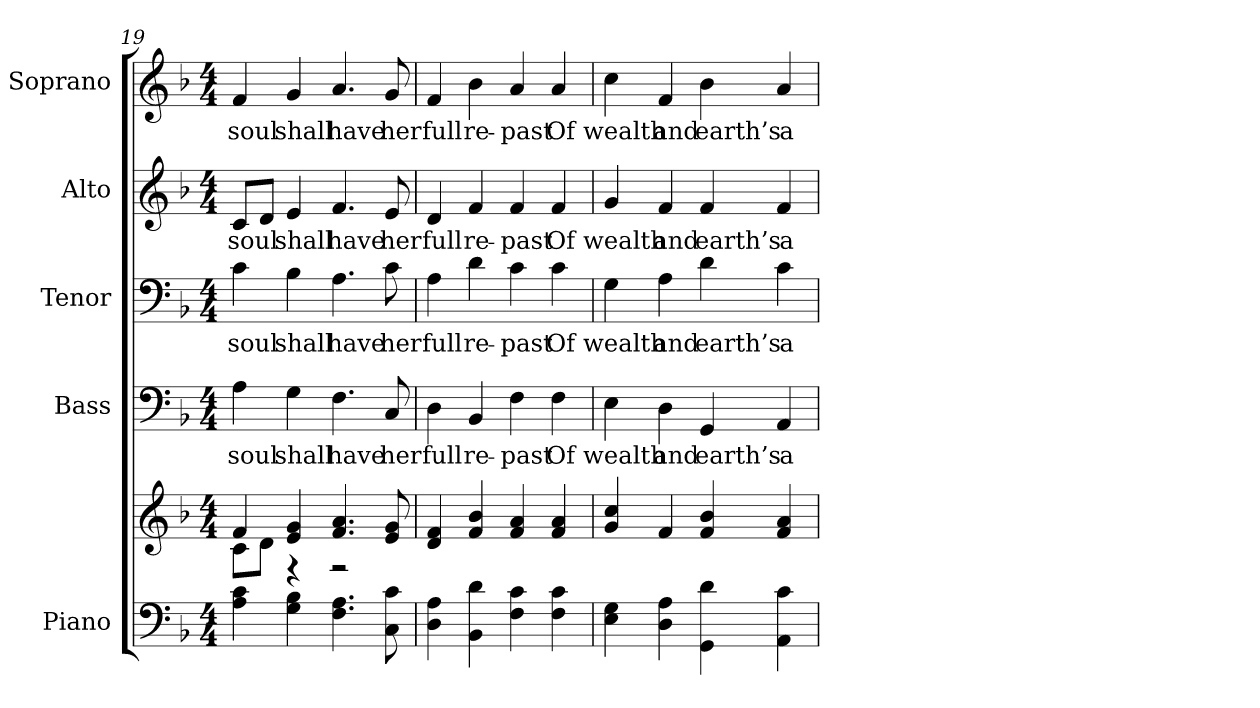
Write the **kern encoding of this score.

**kern	**kern	**kern	**text	**kern	**text	**kern	**text	**kern	**text
*part5	*part5	*part4	*part4	*part3	*part3	*part2	*part2	*part1	*part1
*staff6	*staff5	*staff4	*staff4	*staff3	*staff3	*staff2	*staff2	*staff1	*staff1
*I"Piano	*	*I"Bass	*	*I"Tenor	*	*I"Alto	*	*I"Soprano	*
*I'Pno.	*	*I'B.	*	*I'T.	*	*I'A.	*	*I'S.	*
!!LO:PB:g=z
*clefF4	*clefG2	*clefF4	*	*clefF4	*	*clefG2	*	*clefG2	*
*k[b-]	*k[b-]	*k[b-]	*	*k[b-]	*	*k[b-]	*	*k[b-]	*
*F:	*F:	*F:	*	*F:	*	*F:	*	*F:	*
*M4/4	*M4/4	*M4/4	*	*M4/4	*	*M4/4	*	*M4/4	*
=19	=19	=19	=19	=19	=19	=19	=19	=19	=19
*	*^	*	*	*	*	*	*	*	*
!	!	!	!	!LO:LY:b:color=#000000	!	!	!	!	!	!
!	!	!	!	!	!	!LO:LY:b:color=#000000	!	!	!	!
!	!	!	!	!	!	!	!	!LO:LY:b:color=#000000	!	!
!	!	!	!	!	!	!	!	!	!	!LO:LY:b:color=#000000
4Ai\ 4ci	4fi/	8ci\L	4Ai\	soul	4ci\	soul	8ci/L	soul	4fi/	soul
.	.	8di\J	.	.	.	.	8di/J	.	.	.
!	!	!	!	!LO:LY:b:color=#000000	!	!	!	!	!	!
!	!	!	!	!	!	!LO:LY:b:color=#000000	!	!	!	!
!	!	!	!	!	!	!	!	!LO:LY:b:color=#000000	!	!
!	!	!	!	!	!	!	!	!	!	!LO:LY:b:color=#000000
4Gi\ 4B-i	4ei/ 4gi	4r	4Gi\	shall	4B-i\	shall	4ei/	shall	4gi/	shall
!	!	!	!	!LO:LY:b:color=#000000	!	!	!	!	!	!
!	!	!	!	!	!	!LO:LY:b:color=#000000	!	!	!	!
!	!	!	!	!	!	!	!	!LO:LY:b:color=#000000	!	!
!	!	!	!	!	!	!	!	!	!	!LO:LY:b:color=#000000
4.Fi\ 4.Ai	4.fi/ 4.ai	2r	4.Fi\	have	4.Ai\	have	4.fi/	have	4.ai/	have
!	!	!	!	!LO:LY:b:color=#000000	!	!	!	!	!	!
!	!	!	!	!	!	!LO:LY:b:color=#000000	!	!	!	!
!	!	!	!	!	!	!	!	!LO:LY:b:color=#000000	!	!
!	!	!	!	!	!	!	!	!	!	!LO:LY:b:color=#000000
8Ci\ 8ci	8ei/ 8gi	.	8Ci/	her	8ci\	her	8ei/	her	8gi/	her
*	*v	*v	*	*	*	*	*	*	*	*
=20	=20	=20	=20	=20	=20	=20	=20	=20	=20
!	!	!	!LO:LY:b:color=#000000	!	!	!	!	!	!
!	!	!	!	!	!LO:LY:b:color=#000000	!	!	!	!
!	!	!	!	!	!	!	!LO:LY:b:color=#000000	!	!
!	!	!	!	!	!	!	!	!	!LO:LY:b:color=#000000
4Di\ 4Ai	4di/ 4fi	4Di\	full	4Ai\	full	4di/	full	4fi/	full
!	!	!	!LO:LY:b:color=#000000	!	!	!	!	!	!
!	!	!	!	!	!LO:LY:b:color=#000000	!	!	!	!
!	!	!	!	!	!	!	!LO:LY:b:color=#000000	!	!
!	!	!	!	!	!	!	!	!	!LO:LY:b:color=#000000
4BB-i\ 4di	4fi/ 4b-i	4BB-i/	re-	4di\	re-	4fi/	re-	4b-i\	re-
!	!	!	!LO:LY:b:color=#000000	!	!	!	!	!	!
!	!	!	!	!	!LO:LY:b:color=#000000	!	!	!	!
!	!	!	!	!	!	!	!LO:LY:b:color=#000000	!	!
!	!	!	!	!	!	!	!	!	!LO:LY:b:color=#000000
4Fi\ 4ci	4fi/ 4ai	4Fi\	-past	4ci\	-past	4fi/	-past	4ai/	-past
!	!	!	!LO:LY:b:color=#000000	!	!	!	!	!	!
!	!	!	!	!	!LO:LY:b:color=#000000	!	!	!	!
!	!	!	!	!	!	!	!LO:LY:b:color=#000000	!	!
!	!	!	!	!	!	!	!	!	!LO:LY:b:color=#000000
4Fi\ 4ci	4fi/ 4ai	4Fi\	Of	4ci\	Of	4fi/	Of	4ai/	Of
!!LO:LB:g=z
=21	=21	=21	=21	=21	=21	=21	=21	=21	=21
!	!	!	!LO:LY:b:color=#000000	!	!	!	!	!	!
!	!	!	!	!	!LO:LY:b:color=#000000	!	!	!	!
!	!	!	!	!	!	!	!LO:LY:b:color=#000000	!	!
!	!	!	!	!	!	!	!	!	!LO:LY:b:color=#000000
4Ei\ 4Gi	4gi/ 4cci	4Ei\	wealth	4Gi\	wealth	4gi/	wealth	4cci\	wealth
!	!	!	!LO:LY:b:color=#000000	!	!	!	!	!	!
!	!	!	!	!	!LO:LY:b:color=#000000	!	!	!	!
!	!	!	!	!	!	!	!LO:LY:b:color=#000000	!	!
!	!	!	!	!	!	!	!	!	!LO:LY:b:color=#000000
4Di\ 4Ai	4fi/	4Di\	and	4Ai\	and	4fi/	and	4fi/	and
!	!	!	!LO:LY:b:color=#000000	!	!	!	!	!	!
!	!	!	!	!	!LO:LY:b:color=#000000	!	!	!	!
!	!	!	!	!	!	!	!LO:LY:b:color=#000000	!	!
!	!	!	!	!	!	!	!	!	!LO:LY:b:color=#000000
4GGi\ 4di	4fi/ 4b-i	4GGi/	earth’s	4di\	earth’s	4fi/	earth’s	4b-i\	earth’s
!	!	!	!LO:LY:b:color=#000000	!	!	!	!	!	!
!	!	!	!	!	!LO:LY:b:color=#000000	!	!	!	!
!	!	!	!	!	!	!	!LO:LY:b:color=#000000	!	!
!	!	!	!	!	!	!	!	!	!LO:LY:b:color=#000000
4AAi\ 4ci	4fi/ 4ai	4AAi/	a-	4ci\	a-	4fi/	a-	4ai/	a-
=	=	=	=	=	=	=	=	=	=
*-	*-	*-	*-	*-	*-	*-	*-	*-	*-
